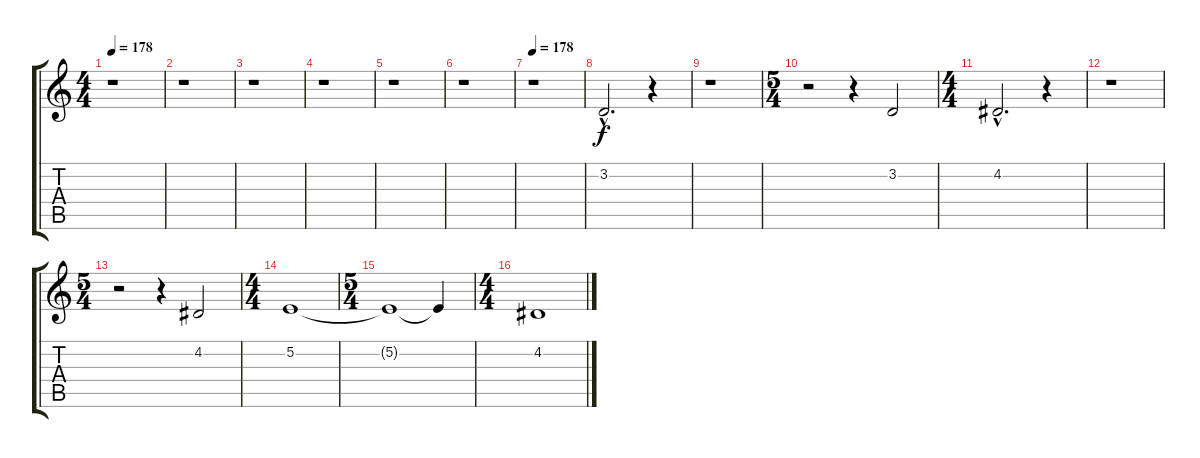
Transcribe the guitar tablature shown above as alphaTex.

\track "" {instrument tubularbells}
\staff {score tabs}
\tuning (E4 B3 G3 D3 A2 E2) {hide}
\ts (4 4)
\tempo 178
\clef g2
\ks c
r.1{dy p} |
r.1 |
r.1 |
r.1 |
r.1 |
r.1 |
\tempo 178
r.1 |
3.2{hac}.2{d dy f volume 13 balance 8 instrument churchorgan} r.4 |
r.1 |
\ts (5 4)
r.2 r.4 3.2.2 |
\ts (4 4)
4.2{hac}.2{d} r.4 |
r.1 |
\ts (5 4)
r.2 r.4 4.2.2 |
\ts (4 4)
5.2.1 |
\ts (5 4)
5.2{t}.1 5.2{t}.4 |
\ts (4 4)
4.2.1
